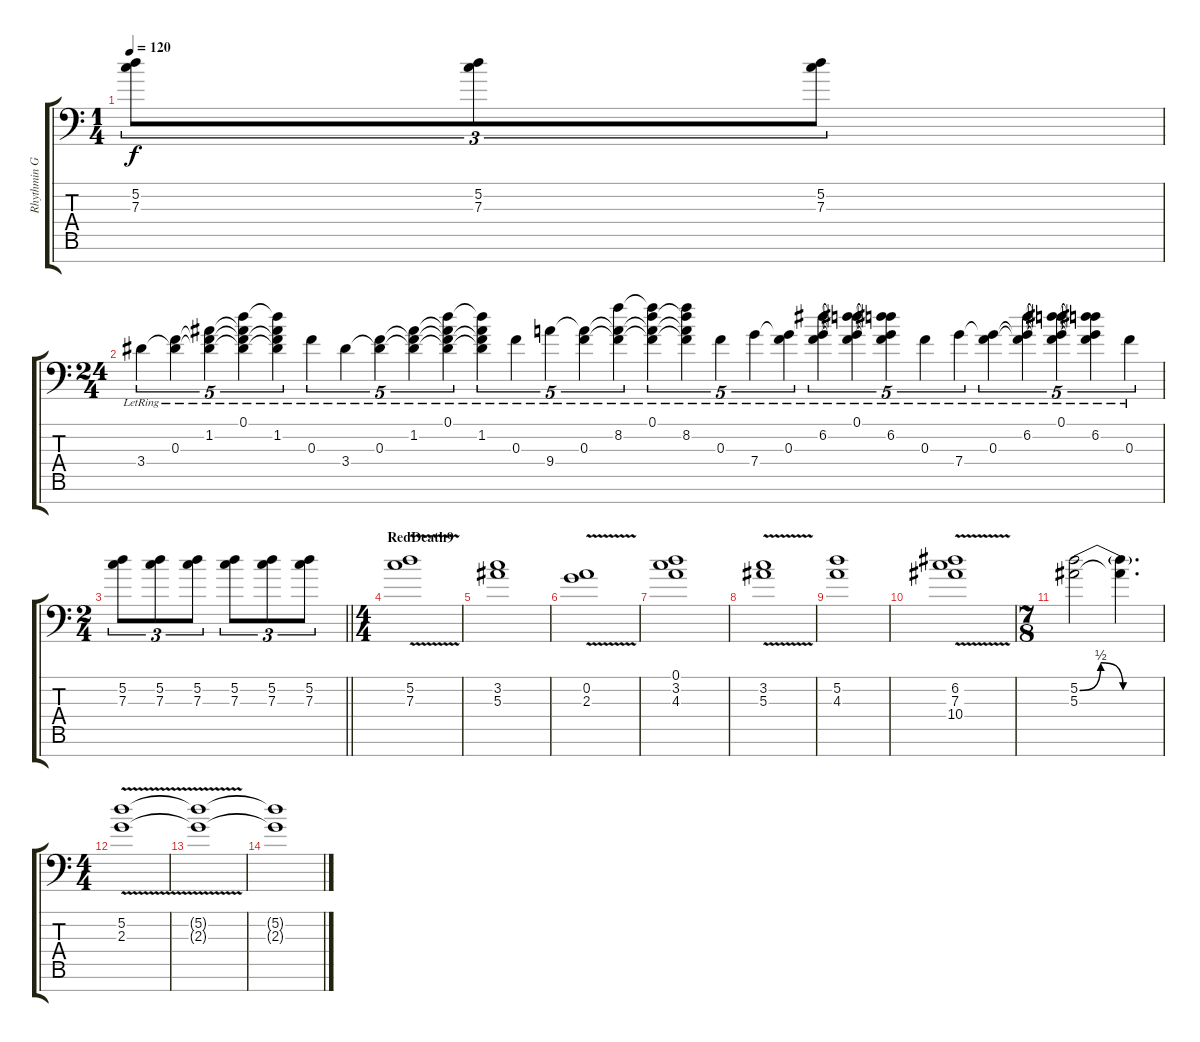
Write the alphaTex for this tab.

\track ("Rhythmin Guitar #2" "Rhythmin G") {instrument distortionguitar}
\staff {score tabs}
\tuning (D4 A3 F3 C3 G2 D2 G1) {hide}
\ts (1 4)
\tempo 120
\clef f4
\ks c
(5.2 7.3).8{tu (3 2) dy f} (5.2 7.3).8{tu (3 2)} (5.2 7.3).8{tu (3 2)} |
\ts (24 4)
3.4{lr}.4{tu (5 4)} (0.3{lr} 3.4{t}).4{tu (5 4)} (1.2{lr} 0.3{t} 3.4{t}).4{tu (5 4)} (0.1{lr} 1.2{t} 0.3{t} 3.4{t}).4{tu (5 4)} (0.1{t} 1.2{lr} 0.3{t} 3.4{t}).4{tu (5 4)} 0.3{lr}.4{tu (5 4)} 3.4{lr}.4{tu (5 4)} (0.3{lr} 3.4{t}).4{tu (5 4)} (1.2{lr} 0.3{t} 3.4{t}).4{tu (5 4)} (0.1{lr} 1.2{t} 0.3{t} 3.4{t}).4{tu (5 4)} (0.1{t} 1.2{lr} 0.3{t} 3.4{t}).4{tu (5 4)} 0.3{lr}.4{tu (5 4)} 9.4{lr}.4{tu (5 4)} (0.3{lr} 9.4{t}).4{tu (5 4)} (8.2{lr} 0.3{t} 9.4{t}).4{tu (5 4)} (0.1{lr} 8.2{t} 0.3{t} 9.4{t}).4{tu (5 4)} (0.1{t} 8.2{lr} 0.3{t} 9.4{t}).4{tu (5 4)} 0.3{lr}.4{tu (5 4)} 7.4{lr}.4{tu (5 4)} (0.3{lr} 7.4{t}).4{tu (5 4)} (6.2{lr} 0.3{t} 7.4{t}).4{tu (5 4)} (0.1{lr} 6.2{t} 0.3{t} 7.4{t}).4{tu (5 4)} (0.1{t} 6.2{lr} 0.3{t} 7.4{t}).4{tu (5 4)} 0.3{lr}.4{tu (5 4)} 7.4{lr}.4{tu (5 4)} (0.3{lr} 7.4{t}).4{tu (5 4)} (6.2{lr} 0.3{t} 7.4{t}).4{tu (5 4)} (0.1{lr} 6.2{t} 0.3{t} 7.4{t}).4{tu (5 4)} (0.1{t} 6.2{lr} 0.3{t} 7.4{t}).4{tu (5 4)} 0.3{lr}.4{tu (5 4)} |
\ts (2 4)
\barLineRight lightlight
(5.2 7.3).8{tu (3 2)} (5.2 7.3).8{tu (3 2)} (5.2 7.3).8{tu (3 2)} (5.2 7.3).8{tu (3 2)} (5.2 7.3).8{tu (3 2)} (5.2 7.3).8{tu (3 2)} |
\ts (4 4)
\section ("" "RedDeath9")
(5.2{v} 7.3{v}).1 |
(3.2 5.3).1 |
(0.2 2.3{v}).1 |
(0.1 3.2 4.3).1 |
(3.2{v} 5.3{v}).1 |
(5.2 4.3).1 |
(6.2 7.3{v} 10.4).1 |
\ts (7 8)
(5.2{be (custom 0 0 15 2 31 0 60 0)} 5.3).2 (5.2{t} 5.3{t}).4{d} |
\ts (4 4)
(5.2 2.3{v}).1 |
(5.2{t} 2.3{t}).1{volume 0} |
(5.2{t} 2.3{t}).1
